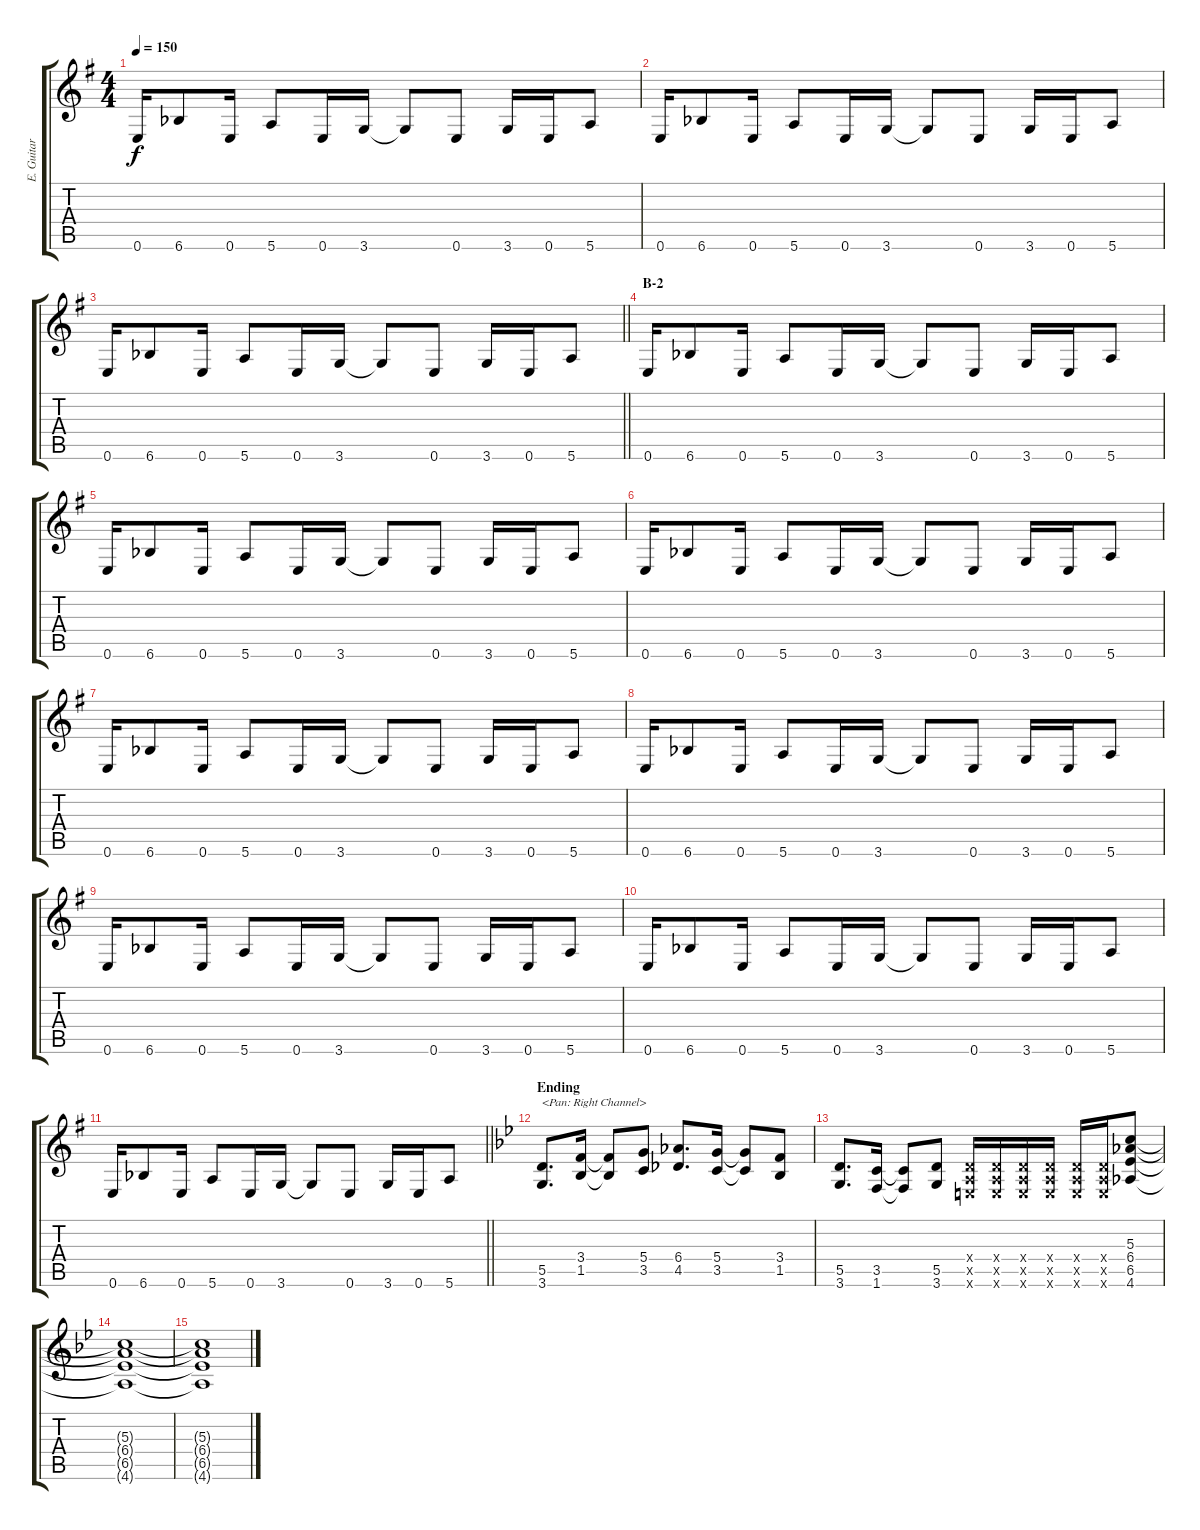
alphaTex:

\track ("E. Guitar I" "E. Guitar ") {instrument overdrivenguitar}
\staff {score tabs}
\tuning (E4 B3 G3 D3 A2 E2) {hide}
\ts (4 4)
\tempo 150
\clef g2
\ks g
0.6.16{dy f} 6.6{acc b}.8 0.6.16 5.6.8 0.6.16 3.6.16 3.6{t}.8 0.6.8 3.6.16 0.6.16 5.6.8 |
0.6.16 6.6{acc b}.8 0.6.16 5.6.8 0.6.16 3.6.16 3.6{t}.8 0.6.8 3.6.16 0.6.16 5.6.8 |
\barLineRight lightlight
0.6.16 6.6{acc b}.8 0.6.16 5.6.8 0.6.16 3.6.16 3.6{t}.8 0.6.8 3.6.16 0.6.16 5.6.8 |
\section ("" "B-2")
0.6.16 6.6{acc b}.8 0.6.16 5.6.8 0.6.16 3.6.16 3.6{t}.8 0.6.8 3.6.16 0.6.16 5.6.8 |
0.6.16 6.6{acc b}.8 0.6.16 5.6.8 0.6.16 3.6.16 3.6{t}.8 0.6.8 3.6.16 0.6.16 5.6.8 |
0.6.16 6.6{acc b}.8 0.6.16 5.6.8 0.6.16 3.6.16 3.6{t}.8 0.6.8 3.6.16 0.6.16 5.6.8 |
0.6.16 6.6{acc b}.8 0.6.16 5.6.8 0.6.16 3.6.16 3.6{t}.8 0.6.8 3.6.16 0.6.16 5.6.8 |
0.6.16 6.6{acc b}.8 0.6.16 5.6.8 0.6.16 3.6.16 3.6{t}.8 0.6.8 3.6.16 0.6.16 5.6.8 |
0.6.16 6.6{acc b}.8 0.6.16 5.6.8 0.6.16 3.6.16 3.6{t}.8 0.6.8 3.6.16 0.6.16 5.6.8 |
0.6.16 6.6{acc b}.8 0.6.16 5.6.8 0.6.16 3.6.16 3.6{t}.8 0.6.8 3.6.16 0.6.16 5.6.8 |
\barLineRight lightlight
0.6.16 6.6{acc b}.8 0.6.16 5.6.8 0.6.16 3.6.16 3.6{t}.8 0.6.8 3.6.16 0.6.16 5.6.8 |
\section ("" "Ending")
\ks bb
(5.5 3.6).8{d txt "<Pan: Right Channel>" balance 15} (3.4 1.5).16 (3.4{t} 1.5{t}).8 (5.4 3.5).8 (6.4 4.5).8{d} (5.4 3.5).16 (5.4{t} 3.5{t}).8 (3.4 1.5).8 |
(5.5 3.6).8{d} (3.5 1.6).16 (3.5{t} 1.6{t}).8 (5.5 3.6).8 (0.4{x} 0.5{x} 0.6{x}).16 (0.4{x} 0.5{x} 0.6{x}).16 (0.4{x} 0.5{x} 0.6{x}).16 (0.4{x} 0.5{x} 0.6{x}).16 (0.4{x} 0.5{x} 0.6{x}).16 (0.4{x} 0.5{x} 0.6{x}).16 (5.3 6.4 6.5 4.6).8 |
(5.3{t} 6.4{t} 6.5{t} 4.6{t}).1 |
(5.3{t} 6.4{t} 6.5{t} 4.6{t}).1
